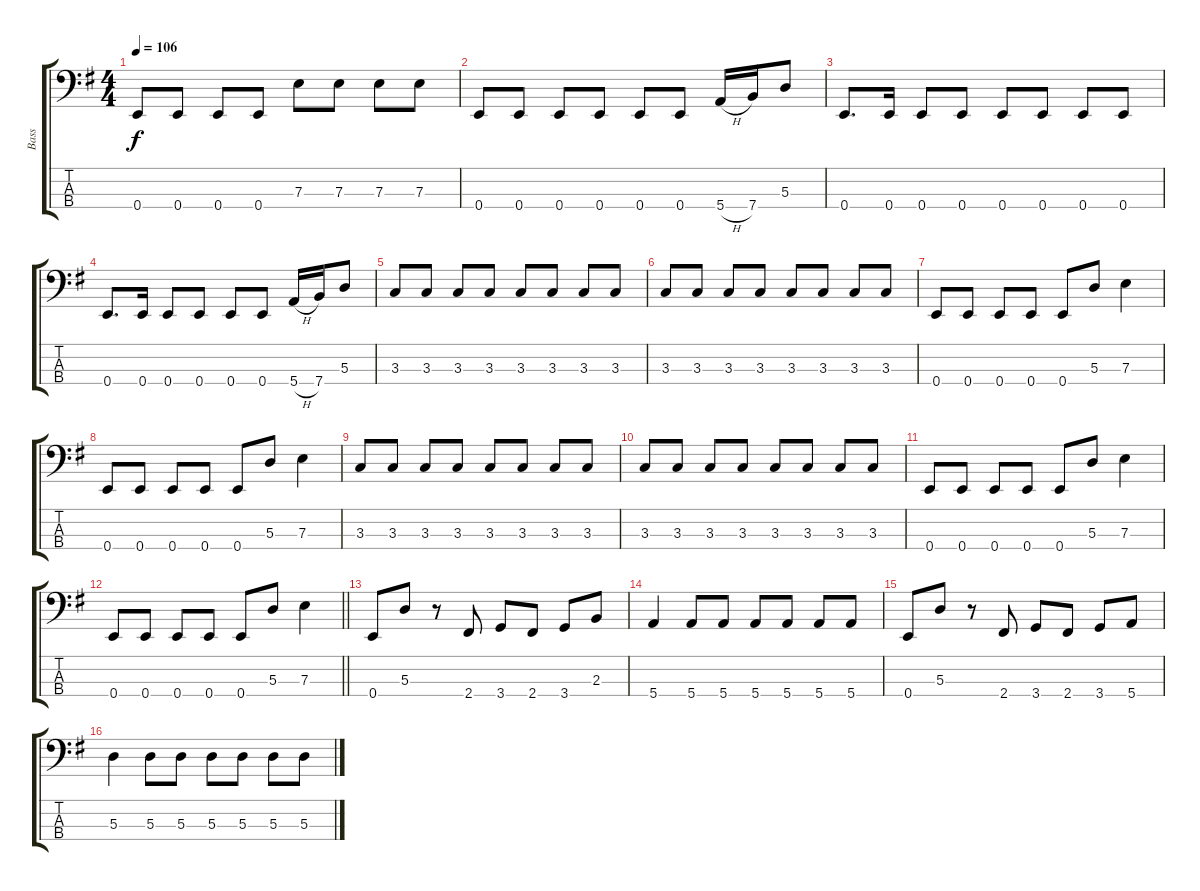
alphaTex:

\track ("Bass" "Bass") {instrument electricbassfinger}
\staff {score tabs}
\tuning (G2 D2 A1 E1) {hide}
\ts (4 4)
\tempo 106
\clef f4
\ks g
0.4.8{dy f} 0.4.8 0.4.8 0.4.8 7.3.8 7.3.8 7.3.8 7.3.8 |
0.4.8 0.4.8 0.4.8 0.4.8 0.4.8 0.4.8 5.4{h}.16 7.4.16 5.3.8 |
0.4.8{d} 0.4.16 0.4.8 0.4.8 0.4.8 0.4.8 0.4.8 0.4.8 |
0.4.8{d} 0.4.16 0.4.8 0.4.8 0.4.8 0.4.8 5.4{h}.16 7.4.16 5.3.8 |
3.3.8 3.3.8 3.3.8 3.3.8 3.3.8 3.3.8 3.3.8 3.3.8 |
3.3.8 3.3.8 3.3.8 3.3.8 3.3.8 3.3.8 3.3.8 3.3.8 |
0.4.8 0.4.8 0.4.8 0.4.8 0.4.8 5.3.8 7.3.4 |
0.4.8 0.4.8 0.4.8 0.4.8 0.4.8 5.3.8 7.3.4 |
3.3.8 3.3.8 3.3.8 3.3.8 3.3.8 3.3.8 3.3.8 3.3.8 |
3.3.8 3.3.8 3.3.8 3.3.8 3.3.8 3.3.8 3.3.8 3.3.8 |
0.4.8 0.4.8 0.4.8 0.4.8 0.4.8 5.3.8 7.3.4 |
\barLineRight lightlight
0.4.8 0.4.8 0.4.8 0.4.8 0.4.8 5.3.8 7.3.4 |
0.4.8 5.3.8 r.8 2.4.8 3.4.8 2.4.8 3.4.8 2.3.8 |
5.4.4 5.4.8 5.4.8 5.4.8 5.4.8 5.4.8 5.4.8 |
0.4.8 5.3.8 r.8 2.4.8 3.4.8 2.4.8 3.4.8 5.4.8 |
5.3.4 5.3.8 5.3.8 5.3.8 5.3.8 5.3.8 5.3.8
